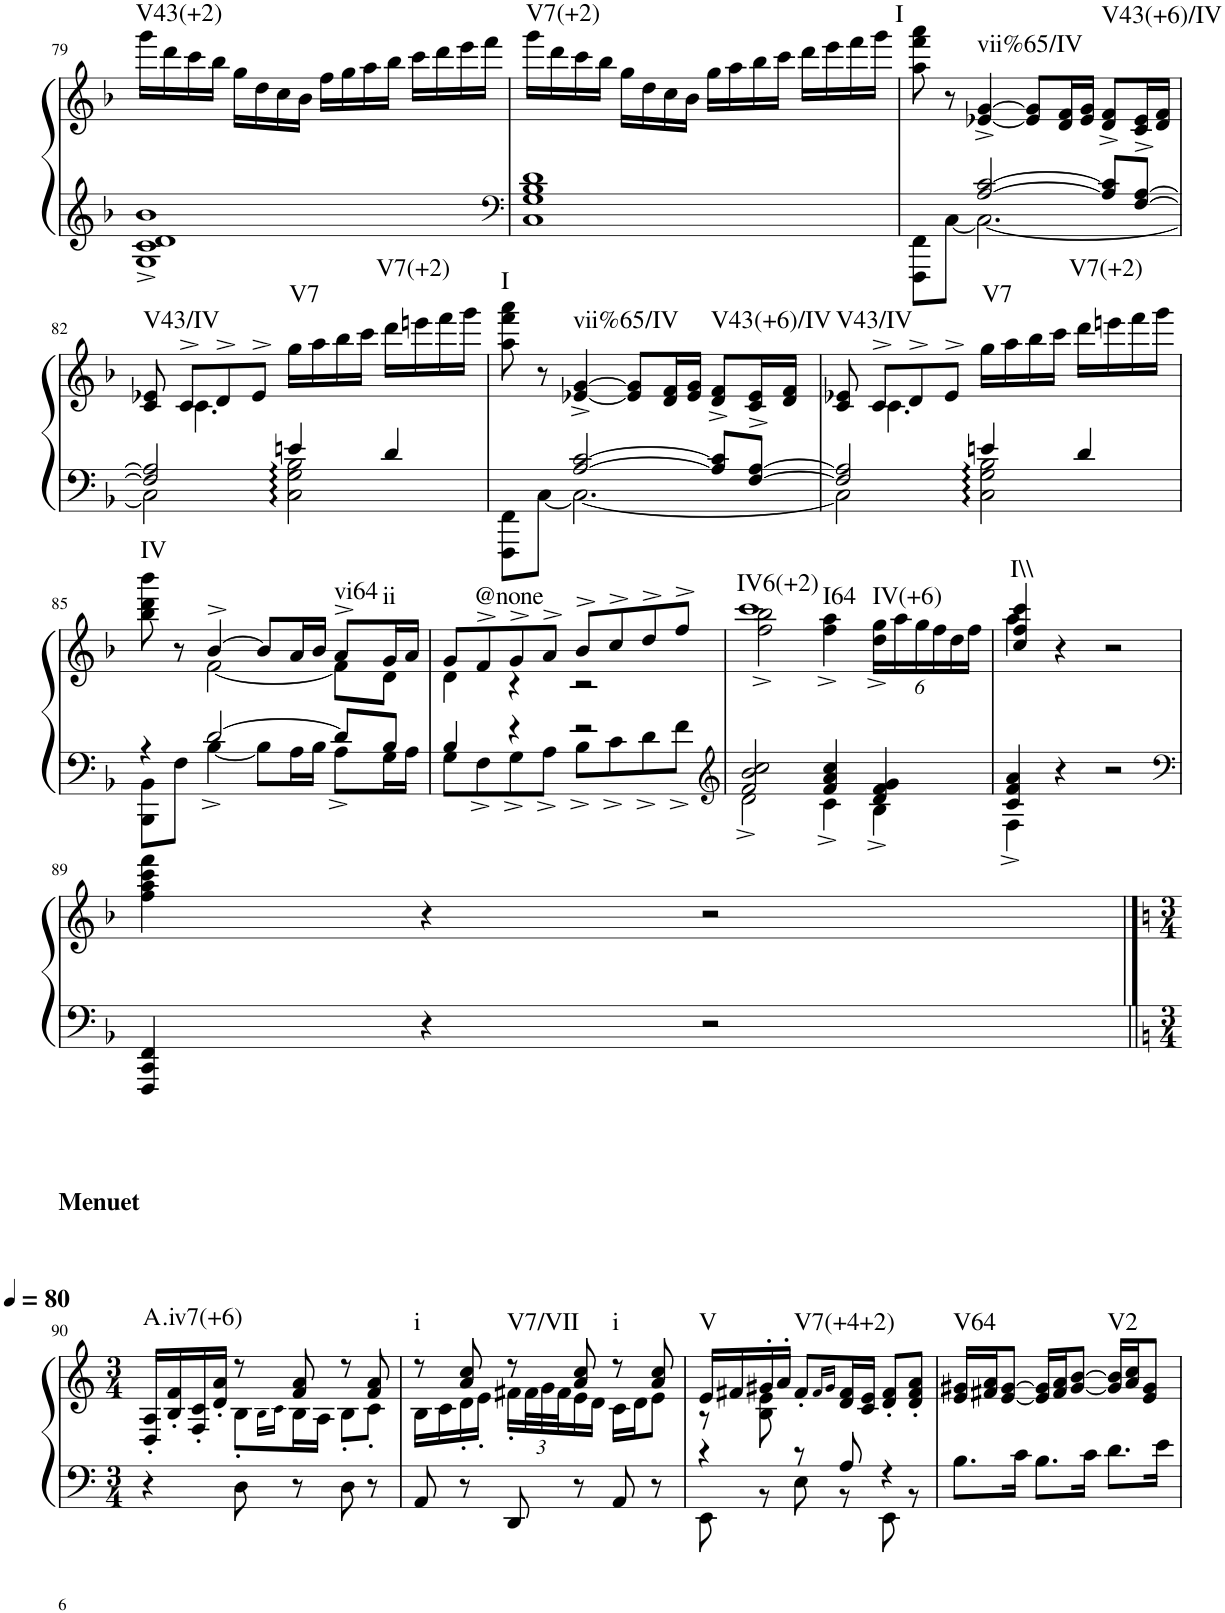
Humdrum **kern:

**kern	**kern	**harte
*part1	*part1	*part1
*staff2	*staff1	*
*I"Piano	*	*
*I'Pno.	*	*
!!LO:PB:g=z
*clefG2	*clefG2	*
*k[b-]	*k[b-]	*
*M4/4	*M4/4	*
*met(c)	*met(c)	*
=79	=79	=79
!	!	!LO:H:kt=V43(+2)
1G^ 1c^ 1d^ 1b-^	16ggg\LL	N
.	16ddd\	.
.	16ccc\	.
.	16bb-\JJ	.
.	16gg\LL	.
.	16dd\	.
.	16cc\	.
.	16b-\JJ	.
.	16ff\LL	.
.	16gg\	.
.	16aa\	.
.	16bb-\JJ	.
.	16ccc\LL	.
.	16ddd\	.
.	16eee\	.
.	16fff\JJ	.
=80	=80	=80
*clefF4	*	*
!	!	!LO:H:kt=V7(+2)
1C 1G 1B- 1d	16ggg\LL	N
.	16ddd\	.
.	16ccc\	.
.	16bb-\JJ	.
.	16gg\LL	.
.	16dd\	.
.	16cc\	.
.	16b-\JJ	.
.	16gg\LL	.
.	16aa\	.
.	16bb-\	.
.	16ccc\JJ	.
.	16ddd\LL	.
.	16eee\	.
.	16fff\	.
.	16ggg\JJ	.
=81	=81	=81
*^	*	*
!	!	!	!LO:H:kt=I
4ryy	8FFF\ 8FF\L	8aa\ 8fff\ 8aaa\	N
.	[8C\J	8r	.
!	!	!	!LO:H:kt=vii%65/IV
[2A/ [2c/	2.C\_	[4e-X/^ [4g/^	N
.	.	8e-/] 8g/]L	.
.	.	16d/ 16f/L	.
.	.	16e-/ 16g/JJ	.
!	!	!	!LO:H:kt=V43(+6)/IV
8A/] 8c/]L	.	8d/^ 8f/^L	N
[8F/^ [8A/^J	.	16c/ 16e-/L	.
.	.	16d/ 16f/JJ	.
!!LO:LB:g=z
=82	=82	=82	=82
*	*	*^	*
!	!	!	!	!LO:H:kt=V43/IV
2F/] 2A/]	2C\]	8c/ 8e-X/	8ryy	N
.	.	8c^/L	4.c\	.
.	.	8d^/	.	.
.	.	8e-^/J	.	.
!	!	!	!	!LO:H:kt=V7
4en/	2C\ 2G\ 2B-\	16gg\LL	2ryy	N
.	.	16aa\	.	.
.	.	16bb-\	.	.
.	.	16ccc\JJ	.	.
!	!	!	!	!LO:H:kt=V7(+2)
4d/	.	16ddd\LL	.	N
.	.	16eeen\	.	.
.	.	16fff\	.	.
.	.	16ggg\JJ	.	.
*	*	*v	*v	*
=83	=83	=83	=83
!	!	!	!LO:H:kt=I
4ryy	8FFF\ 8FF\L	8aa\ 8fff\ 8aaa\	N
.	[8C\J	8r	.
!	!	!	!LO:H:kt=vii%65/IV
[2A/ [2c/	2.C\_	[4e-X/^ [4g/^	N
.	.	8e-/] 8g/]L	.
.	.	16d/ 16f/L	.
.	.	16e-/ 16g/JJ	.
!	!	!	!LO:H:kt=V43(+6)/IV
8A/] 8c/]L	.	8d/^ 8f/^L	N
[8F/^ [8A/^J	.	16c/ 16e-/L	.
.	.	16d/ 16f/JJ	.
=84	=84	=84	=84
*	*	*^	*
!	!	!	!	!LO:H:kt=V43/IV
2F/] 2A/]	2C\]	8c/ 8e-X/	8ryy	N
.	.	8c^/L	4.c\	.
.	.	8d^/	.	.
.	.	8e-^/J	.	.
!	!	!	!	!LO:H:kt=V7
4en/	2C\ 2G\ 2B-\	16gg\LL	2ryy	N
.	.	16aa\	.	.
.	.	16bb-\	.	.
.	.	16ccc\JJ	.	.
!	!	!	!	!LO:H:kt=V7(+2)
4d/	.	16ddd\LL	.	N
.	.	16eeen\	.	.
.	.	16fff\	.	.
.	.	16ggg\JJ	.	.
!!LO:LB:g=z	!!
=85	=85	=85	=85	=85
!	!	!	!	!LO:H:kt=IV
4r	8BBB-\ 8BB-\L	8bb-\ 8ddd\ 8bbb-\	4ryy	N
.	8F\J	8r	.	.
[2d/	[4B-^\	[4b-^/	[2f\	.
.	8B-\L]	8b-/L]	.	.
.	16A\L	16a/L	.	.
.	16B-\JJ	16b-/JJ	.	.
!	!	!	!	!LO:H:kt=vi64
8d/L]	8A^\L	8a^/L	8f\L]	N
!	!	!	!	!LO:H:kt=ii
8B-/J	16G\L	16g/L	8d\J	N
.	16A\JJ	16a/JJ	.	.
=86	=86	=86	=86	=86
4B-/	8G\L	8g/L	4d\	.
!	!	!	!	!LO:H:kt=@none
.	8F^\	8f^/	.	N
4r	8G^\	8g^/	4r	.
.	8A^\J	8a^/J	.	.
2r	8B-^\L	8b-^/L	2r	.
.	8c^\	8cc^/	.	.
.	8d^\	8dd^/	.	.
.	8f^\J	8ff^/J	.	.
=87	=87	=87	=87	=87
*clefG2	*	*	*	*
!	!	!	!	!LO:H:n=1:kt=IV6(+2)
!	!	!	!	!LO:H:n=2:kt=I64
!	!	!	!	!LO:H:n=3:kt=IV(+6)
2f/ 2b-/ 2cc/	2d^\	1ccc	2ff\^ 2bb-\^	N N N
4f/ 4a/ 4cc/	4c^\	.	4ff\^ 4aa\^	.
*	*	*	*Xbrackettup	*
4d/ 4f/ 4g/	4B-^\	.	24dd\^ 24gg\^LL	.
.	.	.	24aa\	.
.	.	.	24gg\	.
.	.	.	24ff\	.
.	.	.	24dd\	.
.	.	.	24ff\JJ	.
=88	=88	=88	=88	=88
!	!	!	!	!LO:H:kt=I\\
4c/ 4f/ 4a/	4F^\	4cc/ 4ff/ 4ccc/	4aa\	N
4r	4ryy	4r	4ryy	.
2r	2ryy	2r	2ryy	.
*v	*v	*	*	*
*	*v	*v	*
!!LO:LB:g=z
=89	=89	=89
*clefF4	*	*
4FFF/ 4CC/ 4FF/	4ff\ 4aa\ 4ccc\ 4fff\	.
4r	4r	.
2r	2r	.
!!LO:LB:g=z
==90	==90	==90
*k[]	*k[]	*
*M3/4	*M3/4	*
*	*MM80	*
*	*^	*
!	!LO:TX:a:B:t=Menuet	!	!
!LO:TX:a:B:t=Menuet	!	!	!LO:H:kt=.iv
4r	16D/' 16A/'LL	4ryy	.
.	16B/' 16f/'	.	.
.	16F/' 16c/'	.	.
.	16d/' 16a/'JJ	.	.
8D\	8r	8B'\L	.
.	.	16qB\LL	.
.	.	16qc\JJ	.
8r	8f/ 8a/	16B\L	.
.	.	16A\JJ	.
8D\	8r	8B'\L	.
8r	8f/ 8a/	8c'\J	.
=91	=91	=91	=91
!	!	!	!LO:H:kt=i
8AA/	8r	16B\LL	N
.	.	16c\	.
8r	8a/ 8cc/	16d'\	.
.	.	16e'\JJ	.
!	!	!	!LO:H:kt=V7/VII
8DD/	8r	16f#X'\LL	N
.	.	48f#\L	.
.	.	48g\	.
.	.	48f#\J	.
8r	8a/ 8cc/	16e\	.
.	.	16d\JJ	.
!	!	!	!LO:H:kt=i
8AA/	8r	16c\LL	N
.	.	16d\J	.
8r	8a/ 8cc/	8e\J	.
=92	=92	=92	=92
*^	*	*	*
!	!	!	!	!LO:H:kt=V
4r	8EE\	16e/LL	8r	N
.	.	16f#X/	.	.
.	8r	16g#X'/	8B\ 8e\	.
.	.	16a'/JJ	.	.
!	!	!	!	!LO:H:kt=V7(+4+2)
8r	8E\	8f#'/L	2ryy	N
.	.	16qf#/LL	.	.
.	.	16qg#/JJ	.	.
8A/	8r	16d/ 16f#/L	.	.
.	.	16c/ 16e/JJ	.	.
4r	8EE\	8d/' 8f#/'L	.	.
.	8r	8d/' 8f#/' 8a/'J	.	.
*	*	*v	*v	*
=93	=93	=93	=93
!	!	!	!LO:H:kt=V64
*v	*v	*	*
8.B\L	16e/ 16g#X/LL	N
.	16f#X/ 16a/J	.
.	[8e/ [8g#/J	.
16c\Jk	.	.
8.B\L	16e/] 16g#/]LL	.
.	16f#/ 16a/J	.
.	[8g#/ [8b/J	.
16c\Jk	.	.
!	!	!LO:H:kt=V2
8.d\L	16g#/] 16b/]LL	N
.	16a/ 16cc/J	.
.	8e/ 8g#/J	.
16e\Jk	.	.
=	=	=
*-	*-	*-
